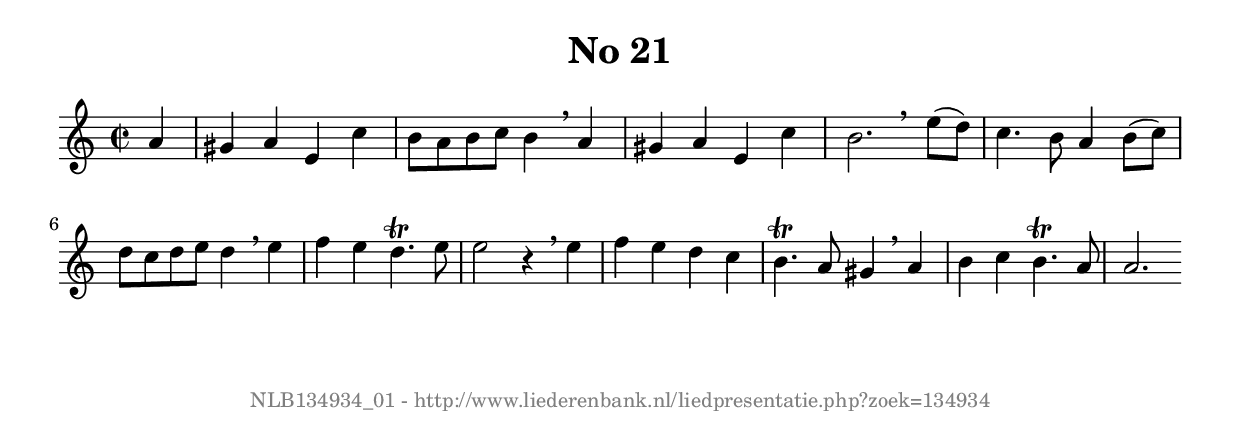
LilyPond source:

%
% produced by wce2krn 1.64 (7 June 2014)
%
\version"2.16"
#(append! paper-alist '(("long" . (cons (* 210 mm) (* 2000 mm)))))
#(set-default-paper-size "long")
sb = {\breathe}
mBreak = {\breathe }
bBreak = {\breathe }
x = {\once\override NoteHead #'style = #'cross }
gl=\glissando
itime={\override Staff.TimeSignature #'stencil = ##f }
ficta = {\once\set suggestAccidentals = ##t}
fine = {\once\override Score.RehearsalMark #'self-alignment-X = #1 \mark \markup {\italic{Fine}}}
dc = {\once\override Score.RehearsalMark #'self-alignment-X = #1 \mark \markup {\italic{D.C.}}}
dcf = {\once\override Score.RehearsalMark #'self-alignment-X = #1 \mark \markup {\italic{D.C. al Fine}}}
dcc = {\once\override Score.RehearsalMark #'self-alignment-X = #1 \mark \markup {\italic{D.C. al Coda}}}
ds = {\once\override Score.RehearsalMark #'self-alignment-X = #1 \mark \markup {\italic{D.S.}}}
dsf = {\once\override Score.RehearsalMark #'self-alignment-X = #1 \mark \markup {\italic{D.S. al Fine}}}
dsc = {\once\override Score.RehearsalMark #'self-alignment-X = #1 \mark \markup {\italic{D.S. al Coda}}}
pv = {\set Score.repeatCommands = #'((volta "1"))}
sv = {\set Score.repeatCommands = #'((volta "2"))}
tv = {\set Score.repeatCommands = #'((volta "3"))}
qv = {\set Score.repeatCommands = #'((volta "4"))}
xv = {\set Score.repeatCommands = #'((volta #f))}
\header{ tagline = ""
title = "No 21"
}
\score {{
\key a \minor
\relative g'
{
\set melismaBusyProperties = #'()
\partial 32*8
\time 2/2
\tempo 4=120
\override Score.MetronomeMark #'transparent = ##t
\override Score.RehearsalMark #'break-visibility = #(vector #t #t #f)
a4 gis a e c' b8 a b c b4 \sb a gis a e c' b2. \bar ":|:" \bBreak
e8( d) c4. b8 a4 b8( c) d c d e d4 \sb e f e d4.^\trill e8 e2 r4 \mBreak
e4 f e d c b4.^\trill a8 gis4 \sb a b c b4.^\trill a8 a2. \bar ":|"
 }}
 \midi { }
 \layout {
            indent = 0.0\cm
}
}
\markup { \vspace #0 } \markup { \with-color #grey \fill-line { \center-column { \smaller "NLB134934_01 - http://www.liederenbank.nl/liedpresentatie.php?zoek=134934" } } }
